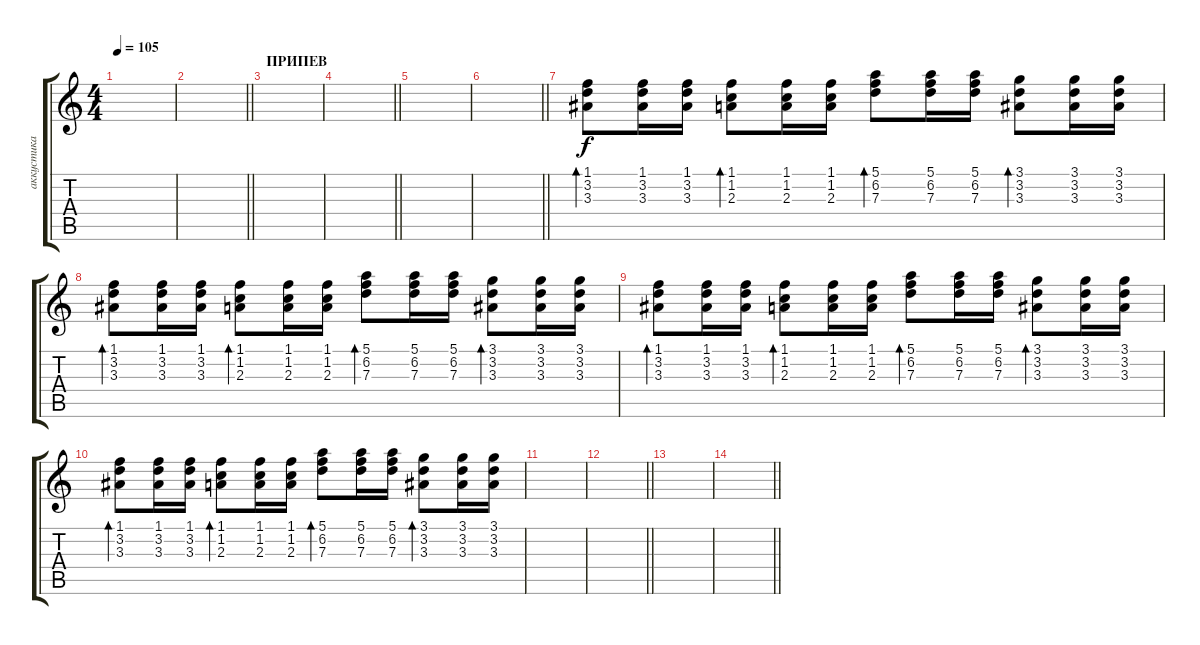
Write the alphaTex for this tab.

\track ("аккустика 1" "аккустика ") {instrument acousticguitarsteel}
\staff {score tabs}
\tuning (E4 B3 G3 D3 A2 E2) {hide}
\ts (4 4)
\tempo 105
\clef g2
\ks c
|
\barLineRight lightlight
|
\section ("" "ПРИПЕВ")
|
\barLineRight lightlight
|
|
\barLineRight lightlight
|
(1.1 3.2 3.3).8{bd 60} (1.1 3.2 3.3).16 (1.1 3.2 3.3).16 (1.1 1.2 2.3).8{bd 60} (1.1 1.2 2.3).16 (1.1 1.2 2.3).16 (5.1 6.2 7.3).8{bd 60} (5.1 6.2 7.3).16 (5.1 6.2 7.3).16 (3.1 3.2 3.3).8{bd 60} (3.1 3.2 3.3).16 (3.1 3.2 3.3).16 |
(1.1 3.2 3.3).8{bd 60} (1.1 3.2 3.3).16 (1.1 3.2 3.3).16 (1.1 1.2 2.3).8{bd 60} (1.1 1.2 2.3).16 (1.1 1.2 2.3).16 (5.1 6.2 7.3).8{bd 60} (5.1 6.2 7.3).16 (5.1 6.2 7.3).16 (3.1 3.2 3.3).8{bd 60} (3.1 3.2 3.3).16 (3.1 3.2 3.3).16 |
(1.1 3.2 3.3).8{bd 60} (1.1 3.2 3.3).16 (1.1 3.2 3.3).16 (1.1 1.2 2.3).8{bd 60} (1.1 1.2 2.3).16 (1.1 1.2 2.3).16 (5.1 6.2 7.3).8{bd 60} (5.1 6.2 7.3).16 (5.1 6.2 7.3).16 (3.1 3.2 3.3).8{bd 60} (3.1 3.2 3.3).16 (3.1 3.2 3.3).16 |
(1.1 3.2 3.3).8{bd 60} (1.1 3.2 3.3).16 (1.1 3.2 3.3).16 (1.1 1.2 2.3).8{bd 60} (1.1 1.2 2.3).16 (1.1 1.2 2.3).16 (5.1 6.2 7.3).8{bd 60} (5.1 6.2 7.3).16 (5.1 6.2 7.3).16 (3.1 3.2 3.3).8{bd 60} (3.1 3.2 3.3).16 (3.1 3.2 3.3).16 |
|
\barLineRight lightlight
|
|
\barLineRight lightlight
